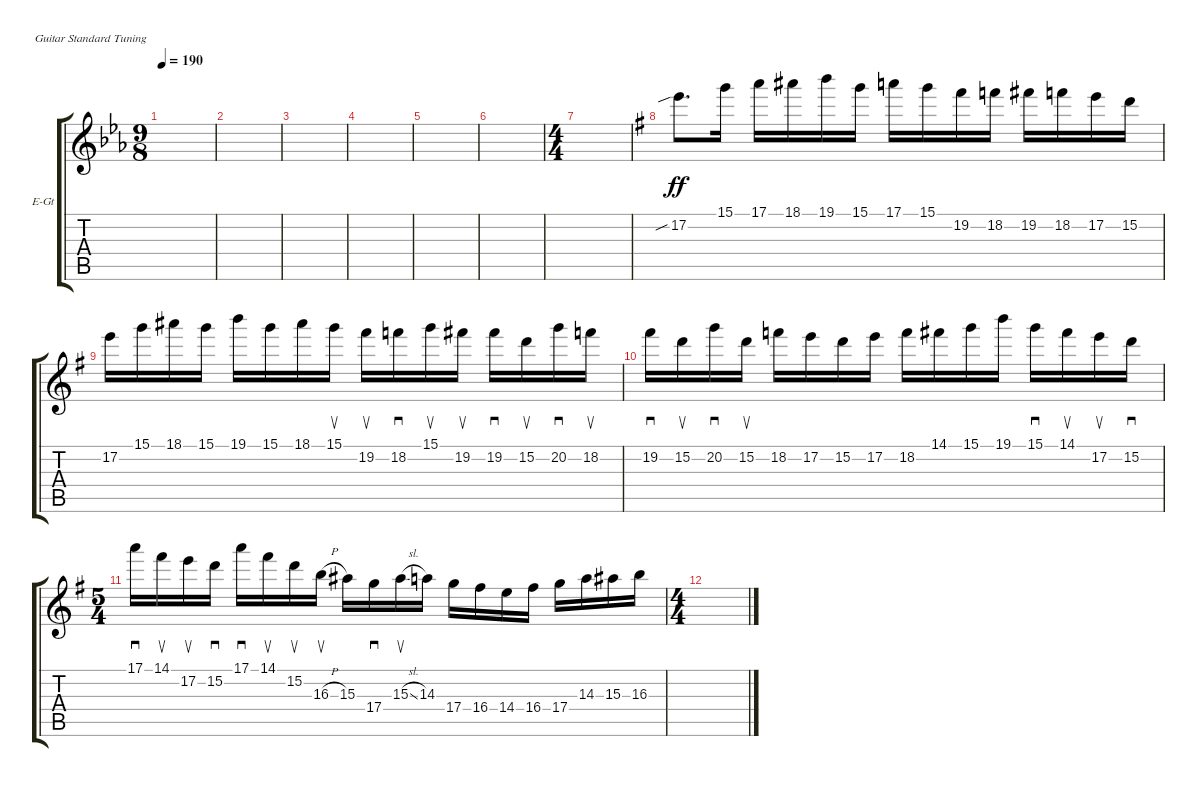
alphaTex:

\defaultSystemsLayout 4
\bracketExtendMode groupsimilarinstruments
\firstSystemTrackNameOrientation horizontal
\otherSystemsTrackNameOrientation horizontal
\track ("Guitar Solo" "E-Gt") {instrument distortionguitar}
\staff {score tabs}
\tuning (E4 B3 G3 D3 A2 E2)
\ts (9 8)
\tempo 190
\clef g2
\scale
0.333333
\ks cminor
|
\scale
0.333333 |
\scale
0.333333 |
\scale
0.333333 |
|
|
\ts (4 4)
|
\ks eminor
17.2{sib}.8{d dy ff} 15.1.16 17.1.16 18.1.16 19.1.16 15.1.16 17.1.16 15.1.16 19.2.16 18.2.16 19.2.16 18.2.16 17.2.16 15.2.16 |
17.2.16 15.1.16 18.1.16 15.1.16 19.1.16 15.1.16 18.1.16 15.1.16{su} 19.2.16{su} 18.2.16{sd} 15.1.16{su} 19.2.16{su} 19.2.16{sd} 15.2.16{su} 20.2.16{sd} 18.2.16{su} |
19.2.16{sd} 15.2.16{su} 20.2.16{sd} 15.2.16{su} 18.2.16 17.2.16 15.2.16 17.2.16 18.2.16 14.1.16 15.1.16 19.1.16 15.1.16{sd} 14.1.16{su} 17.2.16{su} 15.2.16{sd} |
\ts (5 4)
17.1.16{sd} 14.1.16{su} 17.2.16{su} 15.2.16{sd} 17.1.16{sd} 14.1.16{su} 15.2.16{su} 16.3{h}.16{su} 15.3.16 17.4.16{sd} 15.3{sl}.16{su} 14.3.16 17.4.16 16.4.16 14.4.16 16.4.16 17.4.16 14.3.16 15.3.16 16.3.16 |
\ts (4 4)
